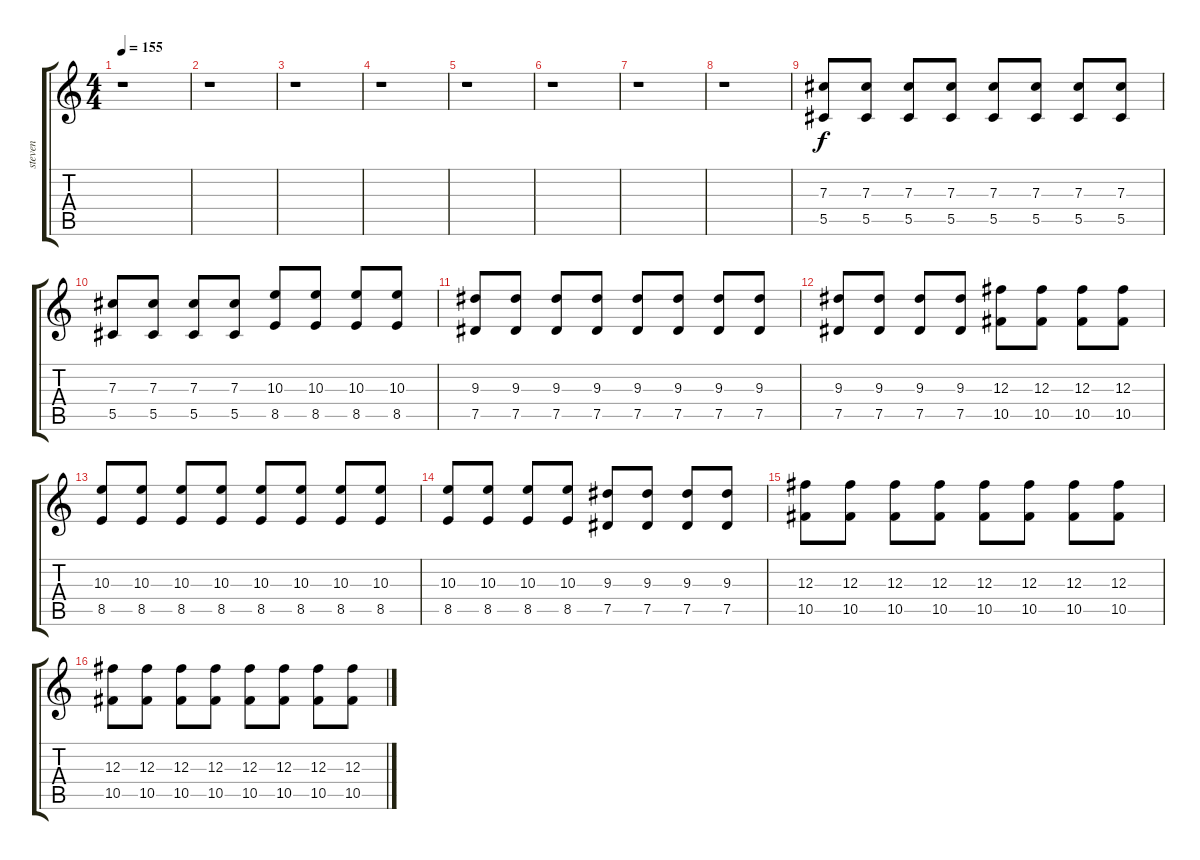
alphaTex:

\track ("steven" "steven") {instrument overdrivenguitar}
\staff {score tabs}
\tuning (Eb4 Bb3 Gb3 Db3 Ab2 Db2) {hide}
\ts (4 4)
\tempo 155
\clef g2
\ks c
r.1{dy f} |
r.1 |
r.1 |
r.1 |
r.1 |
r.1 |
r.1 |
r.1 |
(7.3 5.5).8 (7.3 5.5).8 (7.3 5.5).8 (7.3 5.5).8 (7.3 5.5).8 (7.3 5.5).8 (7.3 5.5).8 (7.3 5.5).8 |
(7.3 5.5).8 (7.3 5.5).8 (7.3 5.5).8 (7.3 5.5).8 (10.3 8.5).8 (10.3 8.5).8 (10.3 8.5).8 (10.3 8.5).8 |
(9.3 7.5).8 (9.3 7.5).8 (9.3 7.5).8 (9.3 7.5).8 (9.3 7.5).8 (9.3 7.5).8 (9.3 7.5).8 (9.3 7.5).8 |
(9.3 7.5).8 (9.3 7.5).8 (9.3 7.5).8 (9.3 7.5).8 (12.3 10.5).8 (12.3 10.5).8 (12.3 10.5).8 (12.3 10.5).8 |
(10.3 8.5).8 (10.3 8.5).8 (10.3 8.5).8 (10.3 8.5).8 (10.3 8.5).8 (10.3 8.5).8 (10.3 8.5).8 (10.3 8.5).8 |
(10.3 8.5).8 (10.3 8.5).8 (10.3 8.5).8 (10.3 8.5).8 (9.3 7.5).8 (9.3 7.5).8 (9.3 7.5).8 (9.3 7.5).8 |
(12.3 10.5).8 (12.3 10.5).8 (12.3 10.5).8 (12.3 10.5).8 (12.3 10.5).8 (12.3 10.5).8 (12.3 10.5).8 (12.3 10.5).8 |
(12.3 10.5).8 (12.3 10.5).8 (12.3 10.5).8 (12.3 10.5).8 (12.3 10.5).8 (12.3 10.5).8 (12.3 10.5).8 (12.3 10.5).8
